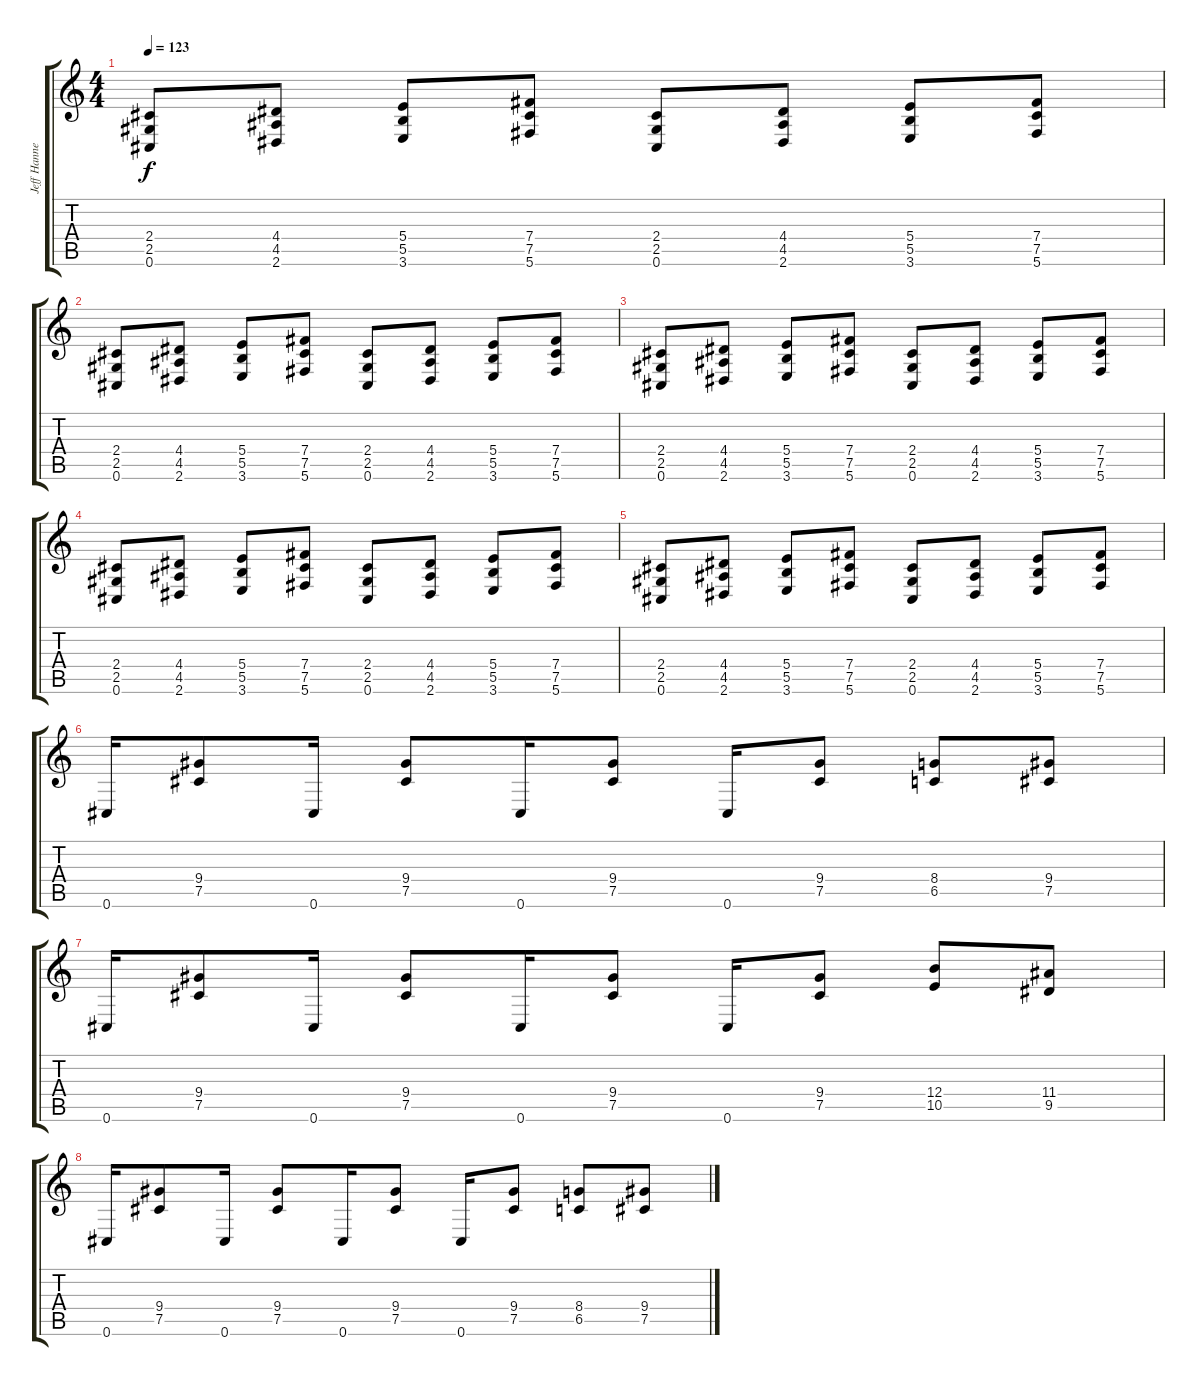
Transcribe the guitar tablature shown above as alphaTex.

\track ("Jeff Hannemann" "Jeff Hanne") {instrument distortionguitar}
\staff {score tabs}
\tuning (Db4 Ab3 E3 B2 Gb2 Db2) {hide}
\ts (4 4)
\tempo 123
\clef g2
\ks c
(2.4 2.5 0.6).8{dy f} (4.4 4.5 2.6).8 (5.4 5.5 3.6).8 (7.4 7.5 5.6).8 (2.4 2.5 0.6).8 (4.4 4.5 2.6).8 (5.4 5.5 3.6).8 (7.4 7.5 5.6).8 |
(2.4 2.5 0.6).8 (4.4 4.5 2.6).8 (5.4 5.5 3.6).8 (7.4 7.5 5.6).8 (2.4 2.5 0.6).8 (4.4 4.5 2.6).8 (5.4 5.5 3.6).8 (7.4 7.5 5.6).8 |
(2.4 2.5 0.6).8 (4.4 4.5 2.6).8 (5.4 5.5 3.6).8 (7.4 7.5 5.6).8 (2.4 2.5 0.6).8 (4.4 4.5 2.6).8 (5.4 5.5 3.6).8 (7.4 7.5 5.6).8 |
(2.4 2.5 0.6).8 (4.4 4.5 2.6).8 (5.4 5.5 3.6).8 (7.4 7.5 5.6).8 (2.4 2.5 0.6).8 (4.4 4.5 2.6).8 (5.4 5.5 3.6).8 (7.4 7.5 5.6).8 |
(2.4 2.5 0.6).8 (4.4 4.5 2.6).8 (5.4 5.5 3.6).8 (7.4 7.5 5.6).8 (2.4 2.5 0.6).8 (4.4 4.5 2.6).8 (5.4 5.5 3.6).8 (7.4 7.5 5.6).8 |
0.6.16 (9.4 7.5).8 0.6.16 (9.4 7.5).8 0.6.16 (9.4 7.5).8 0.6.16 (9.4 7.5).8 (8.4 6.5).8 (9.4 7.5).8 |
0.6.16 (9.4 7.5).8 0.6.16 (9.4 7.5).8 0.6.16 (9.4 7.5).8 0.6.16 (9.4 7.5).8 (12.4 10.5).8 (11.4 9.5).8 |
0.6.16 (9.4 7.5).8 0.6.16 (9.4 7.5).8 0.6.16 (9.4 7.5).8 0.6.16 (9.4 7.5).8 (8.4 6.5).8 (9.4 7.5).8
